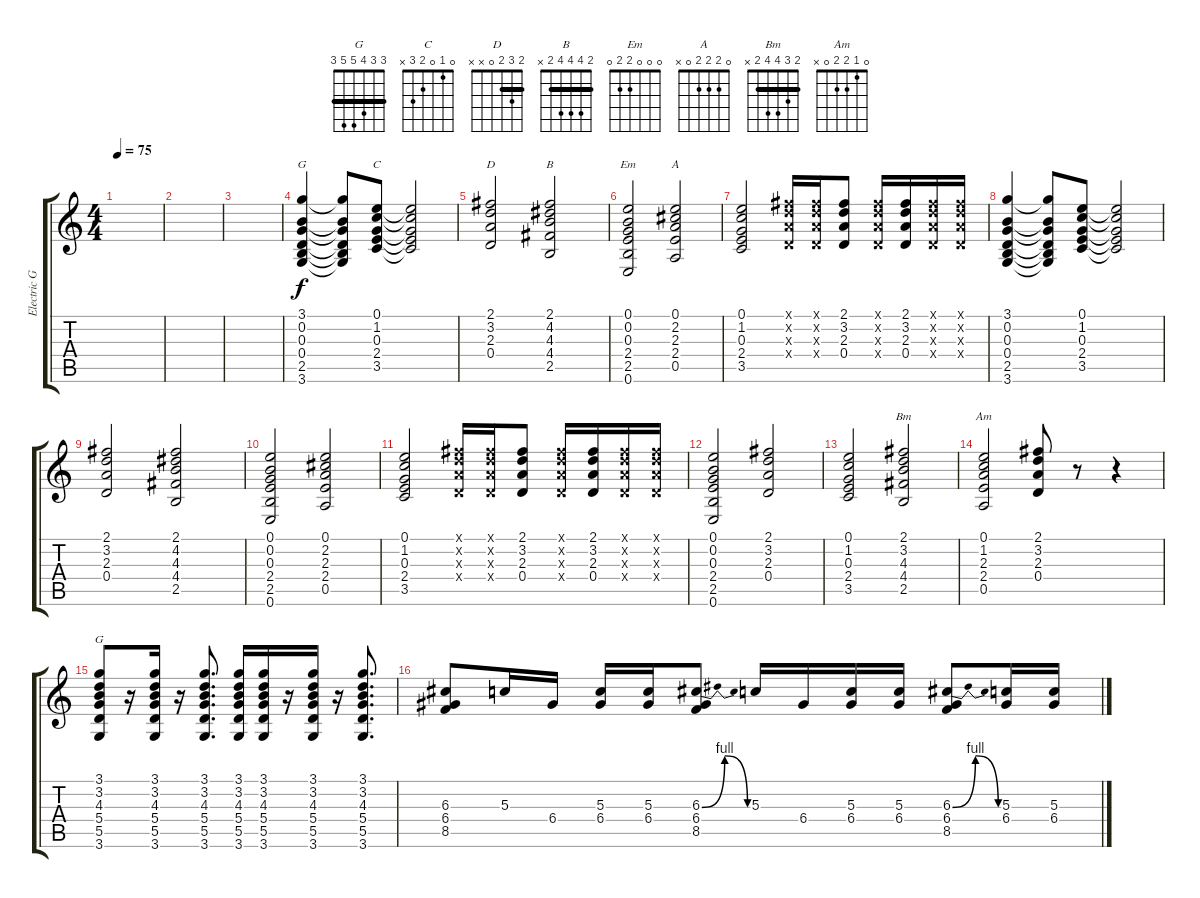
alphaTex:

\track ("Electric Guitar" "Electric G") {instrument distortionguitar}
\staff {score tabs}
\tuning (E4 B3 G3 D3 A2 E2) {hide}
\chord ("G" 3 0 0 0 2 3)
\chord ("C" 0 1 0 2 3 x)
\chord ("D" 2 3 2 0 x x) {barre 2}
\chord ("B" 2 4 4 4 2 x) {barre 2}
\chord ("Em" 0 0 0 2 2 0)
\chord ("A" 0 2 2 2 0 x)
\chord ("Bm" 2 3 4 4 2 x) {barre 2}
\chord ("Am" 0 1 2 2 0 x)
\chord ("G" 3 3 4 5 5 3) {barre 3}
\ts (4 4)
\tempo 75
\clef g2
\ks c
|
|
|
(3.1 0.2 0.3 0.4 2.5 3.6).4{ch "G"} (3.1{t} 0.2{t} 0.3{t} 0.4{t} 2.5{t} 3.6{t}).8 (0.1 1.2 0.3 2.4 3.5).8{ch "C"} (0.1{t} 1.2{t} 0.3{t} 2.4{t} 3.5{t}).2 |
(2.1 3.2 2.3 0.4).2{ch "D"} (2.1 4.2 4.3 4.4 2.5).2{ch "B"} |
(0.1 0.2 0.3 2.4 2.5 0.6).2{ch "Em"} (0.1 2.2 2.3 2.4 0.5).2{ch "A"} |
(0.1 1.2 0.3 2.4 3.5).2 (2.1{x} 3.2{x} 2.3{x} 0.4{x}).16 (2.1{x} 3.2{x} 2.3{x} 0.4{x}).16 (2.1 3.2 2.3 0.4).8 (2.1{x} 3.2{x} 2.3{x} 0.4{x}).16 (2.1 3.2 2.3 0.4).16 (2.1{x} 3.2{x} 2.3{x} 0.4{x}).16 (2.1{x} 3.2{x} 2.3{x} 0.4{x}).16 |
(3.1 0.2 0.3 0.4 2.5 3.6).4 (3.1{t} 0.2{t} 0.3{t} 0.4{t} 2.5{t} 3.6{t}).8 (0.1 1.2 0.3 2.4 3.5).8 (0.1{t} 1.2{t} 0.3{t} 2.4{t} 3.5{t}).2 |
(2.1 3.2 2.3 0.4).2 (2.1 4.2 4.3 4.4 2.5).2 |
(0.1 0.2 0.3 2.4 2.5 0.6).2 (0.1 2.2 2.3 2.4 0.5).2 |
(0.1 1.2 0.3 2.4 3.5).2 (2.1{x} 3.2{x} 2.3{x} 0.4{x}).16 (2.1{x} 3.2{x} 2.3{x} 0.4{x}).16 (2.1 3.2 2.3 0.4).8 (2.1{x} 3.2{x} 2.3{x} 0.4{x}).16 (2.1 3.2 2.3 0.4).16 (2.1{x} 3.2{x} 2.3{x} 0.4{x}).16 (2.1{x} 3.2{x} 2.3{x} 0.4{x}).16 |
(0.1 0.2 0.3 2.4 2.5 0.6).2 (2.1 3.2 2.3 0.4).2 |
(0.1 1.2 0.3 2.4 3.5).2 (2.1 3.2 4.3 4.4 2.5).2{ch "Bm"} |
(0.1 1.2 2.3 2.4 0.5).2{ch "Am"} (2.1 3.2 2.3 0.4).8 r.8 r.4 |
(3.1 3.2 4.3 5.4 5.5 3.6).8{ch "G"} r.16 (3.1 3.2 4.3 5.4 5.5 3.6).16 r.16 (3.1 3.2 4.3 5.4 5.5 3.6).8{d} (3.1 3.2 4.3 5.4 5.5 3.6).16 (3.1 3.2 4.3 5.4 5.5 3.6).16 r.16 (3.1 3.2 4.3 5.4 5.5 3.6).16 r.16 (3.1 3.2 4.3 5.4 5.5 3.6).8{d} |
(6.3 6.4 8.5).8{volume 15} 5.3.16 6.4.16 (5.3 6.4).16 (5.3 6.4).16 (6.3{be (bendrelease 0 0 30 4 30 4 60 0)} 6.4 8.5).8 5.3.16 6.4.16 (5.3 6.4).16 (5.3 6.4).16 (6.3{be (bendrelease 0 0 30 4 30 4 60 0)} 6.4 8.5).8 (5.3 6.4).16 (5.3 6.4).16
